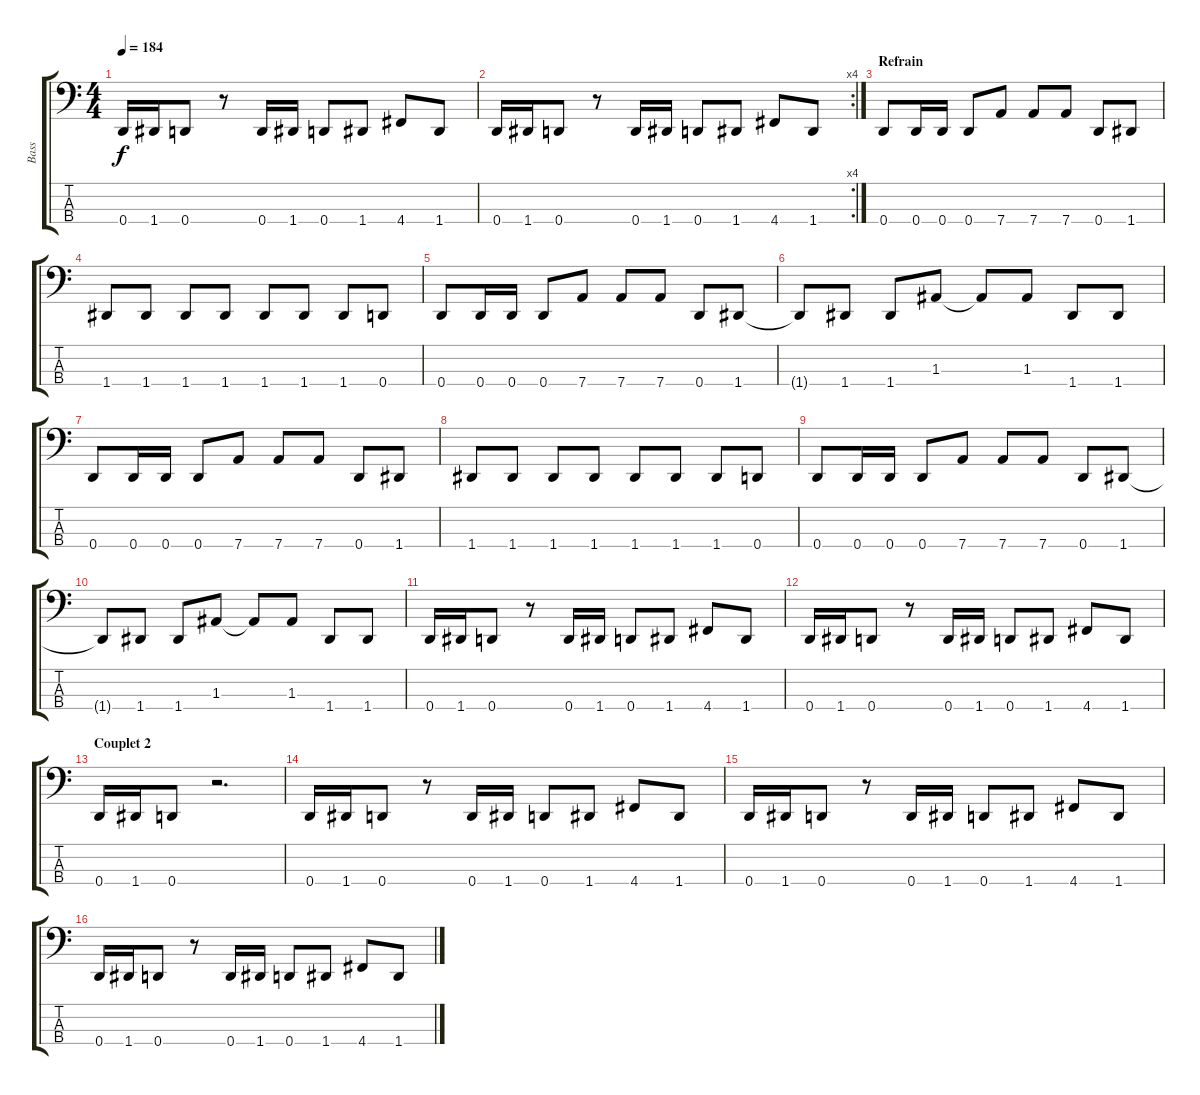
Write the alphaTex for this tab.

\track ("Bass" "Bass") {instrument electricbasspick}
\staff {score tabs}
\tuning (G2 D2 A1 D1) {hide}
\ts (4 4)
\tempo 184
\clef f4
\ks c
0.4.16{dy f} 1.4.16 0.4.8 r.8 0.4.16 1.4.16 0.4.8 1.4.8 4.4.8 1.4.8 |
\rc 4
0.4.16 1.4.16 0.4.8 r.8 0.4.16 1.4.16 0.4.8 1.4.8 4.4.8 1.4.8 |
\section ("" "Refrain")
0.4.8 0.4.16 0.4.16 0.4.8 7.4.8 7.4.8 7.4.8 0.4.8 1.4.8 |
1.4.8 1.4.8 1.4.8 1.4.8 1.4.8 1.4.8 1.4.8 0.4.8 |
0.4.8 0.4.16 0.4.16 0.4.8 7.4.8 7.4.8 7.4.8 0.4.8 1.4.8 |
1.4{t}.8 1.4.8 1.4.8 1.3.8 1.3{t}.8 1.3.8 1.4.8 1.4.8 |
0.4.8 0.4.16 0.4.16 0.4.8 7.4.8 7.4.8 7.4.8 0.4.8 1.4.8 |
1.4.8 1.4.8 1.4.8 1.4.8 1.4.8 1.4.8 1.4.8 0.4.8 |
0.4.8 0.4.16 0.4.16 0.4.8 7.4.8 7.4.8 7.4.8 0.4.8 1.4.8 |
1.4{t}.8 1.4.8 1.4.8 1.3.8 1.3{t}.8 1.3.8 1.4.8 1.4.8 |
0.4.16 1.4.16 0.4.8 r.8 0.4.16 1.4.16 0.4.8 1.4.8 4.4.8 1.4.8 |
0.4.16 1.4.16 0.4.8 r.8 0.4.16 1.4.16 0.4.8 1.4.8 4.4.8 1.4.8 |
\section ("" "Couplet 2")
0.4.16 1.4.16 0.4.8 r.2{d} |
0.4.16 1.4.16 0.4.8 r.8 0.4.16 1.4.16 0.4.8 1.4.8 4.4.8 1.4.8 |
0.4.16 1.4.16 0.4.8 r.8 0.4.16 1.4.16 0.4.8 1.4.8 4.4.8 1.4.8 |
0.4.16 1.4.16 0.4.8 r.8 0.4.16 1.4.16 0.4.8 1.4.8 4.4.8 1.4.8
